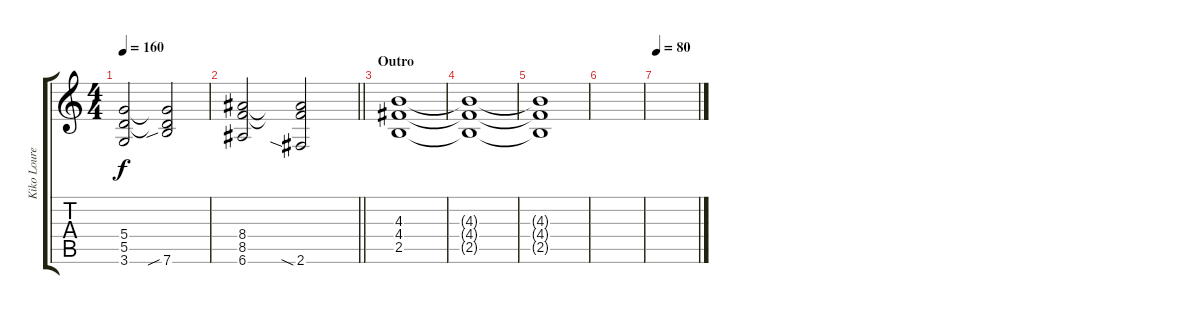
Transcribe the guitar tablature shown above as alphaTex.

\track ("Kiko Loureiro" "Kiko Loure") {instrument distortionguitar}
\staff {score tabs}
\tuning (E4 B3 G3 D3 A2 E2) {hide}
\ts (4 4)
\tempo 160
\clef g2
\ks c
(5.4 5.5 3.6).2{dy f} (5.4{t} 5.5{t} 7.6{sib}).2 |
\barLineRight lightlight
(8.4 8.5 6.6).2 (8.4{t} 8.5{t} 2.6{sia}).2 |
\section ("" "Outro")
(4.3 4.4 2.5).1{volume 0} |
(4.3{t} 4.4{t} 2.5{t}).1 |
(4.3{t} 4.4{t} 2.5{t}).1 |
|
\tempo 80
